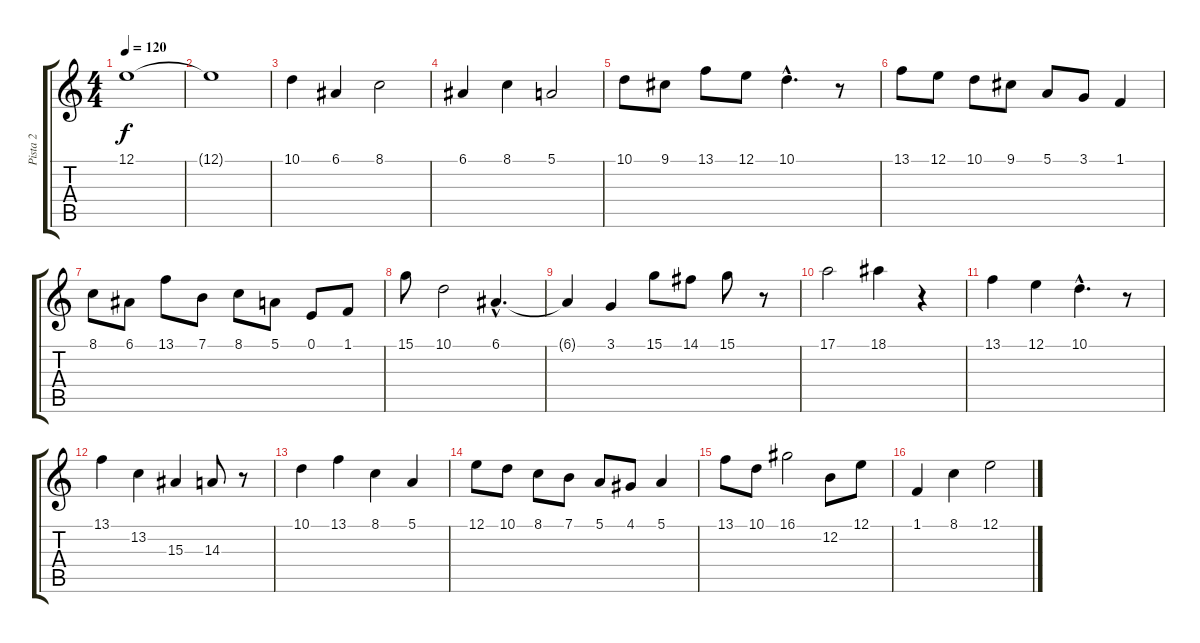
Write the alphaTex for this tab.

\track ("Pista 2" "Pista 2") {instrument flute}
\staff {score tabs}
\tuning (E4 B3 G3 D3 A2 E2) {hide}
\ts (4 4)
\tempo 120
\clef g2
\ks c
12.1.1{dy f} |
12.1{t}.1 |
10.1.4 6.1.4 8.1.2 |
6.1.4 8.1.4 5.1.2 |
10.1.8 9.1.8 13.1.8 12.1.8 10.1{hac}.4{d} r.8 |
13.1.8 12.1.8 10.1.8 9.1.8 5.1.8 3.1.8 1.1.4 |
8.1.8 6.1.8 13.1.8 7.1.8 8.1.8 5.1.8 0.1.8 1.1.8 |
15.1.8 10.1.2 6.1{hac}.4{d} |
6.1{t}.4 3.1.4 15.1.8 14.1.8 15.1.8 r.8 |
17.1.2 18.1.4 r.4 |
13.1.4 12.1.4 10.1{hac}.4{d} r.8 |
13.1.4 13.2.4 15.3.4 14.3.8 r.8 |
10.1.4 13.1.4 8.1.4 5.1.4 |
12.1.8 10.1.8 8.1.8 7.1.8 5.1.8 4.1.8 5.1.4 |
13.1.8 10.1.8 16.1.2 12.2.8 12.1.8 |
1.1.4 8.1.4 12.1.2
